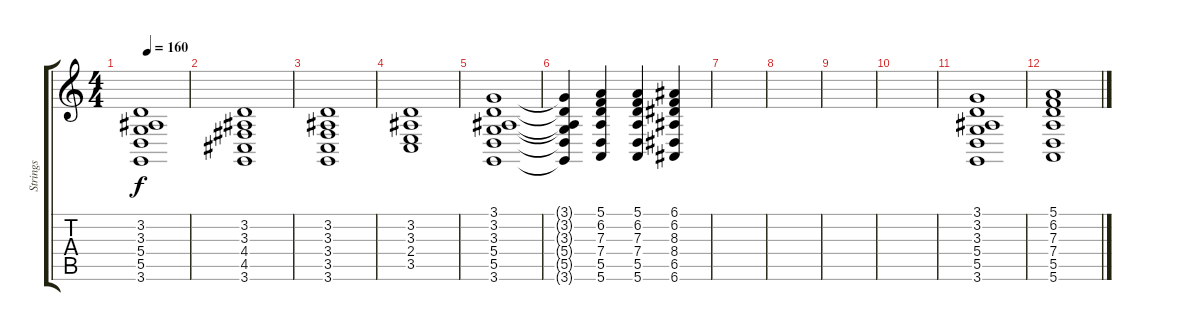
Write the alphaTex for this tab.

\track ("Strings" "Strings") {instrument stringensemble1}
\staff {score tabs}
\tuning (E4 B3 G3 D3 A2 E2) {hide}
\ts (4 4)
\tempo 160
\clef g2
\ks c
(3.2 3.3 5.4 5.5 3.6).1{dy f} |
(3.2 3.3 4.4 4.5 3.6).1 |
(3.2 3.3 3.4 3.5 3.6).1 |
(3.2 3.3 2.4 3.5).1 |
(3.1 3.2 3.3 5.4 5.5 3.6).1 |
(3.1{t} 3.2{t} 3.3{t} 5.4{t} 5.5{t} 3.6{t}).4 (5.1 6.2 7.3 7.4 5.5 5.6).4{volume 16} (5.1 6.2 7.3 7.4 5.5 5.6).4 (6.1 6.2 8.3 8.4 6.5 6.6).4 |
|
|
|
|
(3.1 3.2 3.3 5.4 5.5 3.6).1 |
(5.1 6.2 7.3 7.4 5.5 5.6).1
